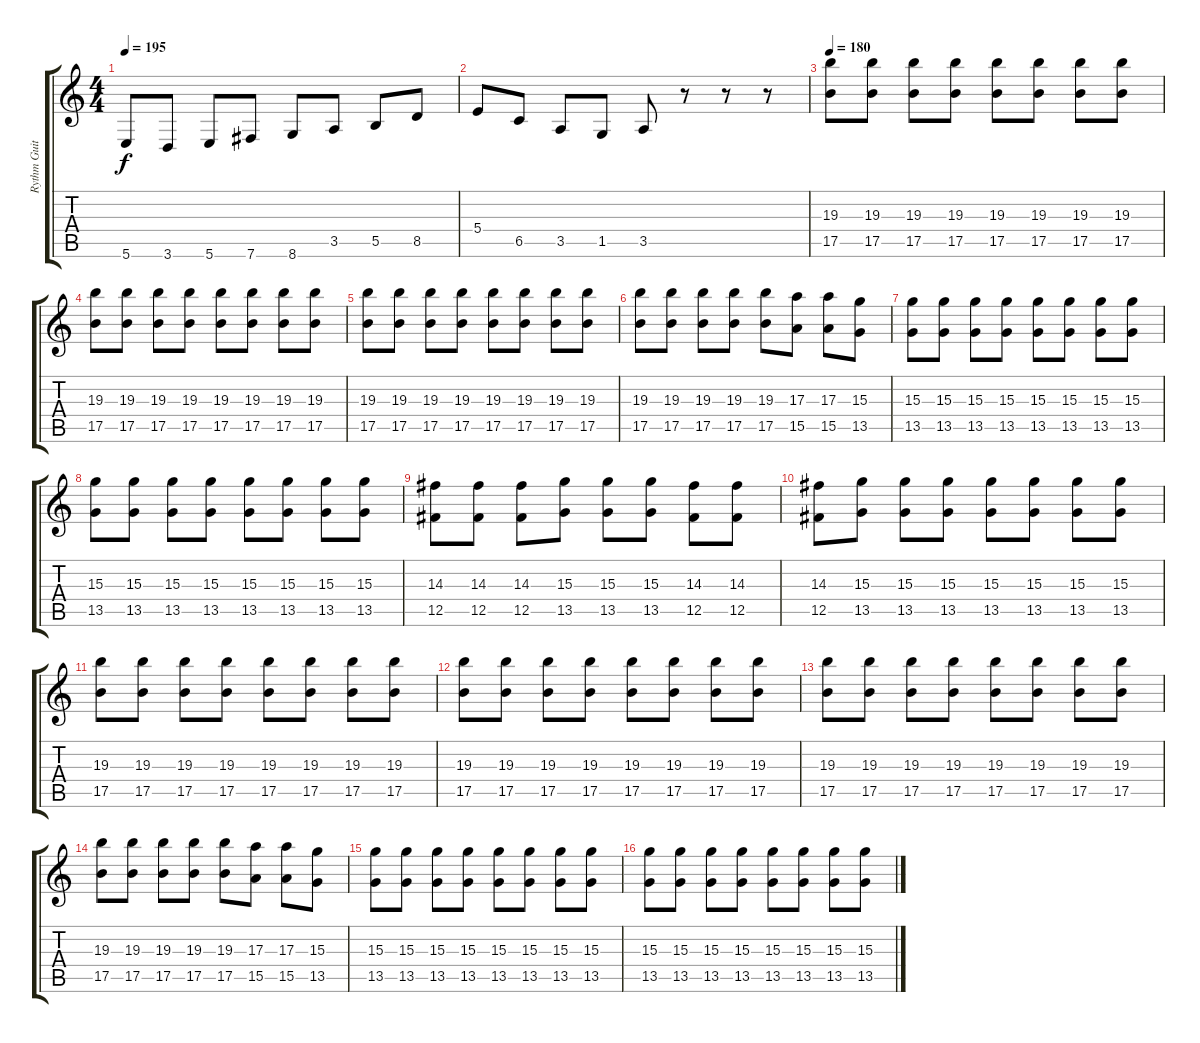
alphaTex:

\track ("Rythm Guitar" "Rythm Guit") {instrument distortionguitar}
\staff {score tabs}
\tuning (Db4 Ab3 E3 B2 Gb2 B1) {hide}
\ts (4 4)
\tempo 195
\clef g2
\ks c
5.6{t}.8{dy f} 3.6.8 5.6.8 7.6.8 8.6.8 3.5.8 5.5.8 8.5.8 |
5.4.8 6.5.8 3.5.8 1.5.8 3.5.8 r.8 r.8 r.8 |
\tempo 180
(19.3 17.5).8 (19.3 17.5).8 (19.3 17.5).8 (19.3 17.5).8 (19.3 17.5).8 (19.3 17.5).8 (19.3 17.5).8 (19.3 17.5).8 |
(19.3 17.5).8 (19.3 17.5).8 (19.3 17.5).8 (19.3 17.5).8 (19.3 17.5).8 (19.3 17.5).8 (19.3 17.5).8 (19.3 17.5).8 |
(19.3 17.5).8 (19.3 17.5).8 (19.3 17.5).8 (19.3 17.5).8 (19.3 17.5).8 (19.3 17.5).8 (19.3 17.5).8 (19.3 17.5).8 |
(19.3 17.5).8 (19.3 17.5).8 (19.3 17.5).8 (19.3 17.5).8 (19.3 17.5).8 (17.3 15.5).8 (17.3 15.5).8 (15.3 13.5).8 |
(15.3 13.5).8 (15.3 13.5).8 (15.3 13.5).8 (15.3 13.5).8 (15.3 13.5).8 (15.3 13.5).8 (15.3 13.5).8 (15.3 13.5).8 |
(15.3 13.5).8 (15.3 13.5).8 (15.3 13.5).8 (15.3 13.5).8 (15.3 13.5).8 (15.3 13.5).8 (15.3 13.5).8 (15.3 13.5).8 |
(14.3 12.5).8 (14.3 12.5).8 (14.3 12.5).8 (15.3 13.5).8 (15.3 13.5).8 (15.3 13.5).8 (14.3 12.5).8 (14.3 12.5).8 |
(14.3 12.5).8 (15.3 13.5).8 (15.3 13.5).8 (15.3 13.5).8 (15.3 13.5).8 (15.3 13.5).8 (15.3 13.5).8 (15.3 13.5).8 |
(19.3 17.5).8 (19.3 17.5).8 (19.3 17.5).8 (19.3 17.5).8 (19.3 17.5).8 (19.3 17.5).8 (19.3 17.5).8 (19.3 17.5).8 |
(19.3 17.5).8 (19.3 17.5).8 (19.3 17.5).8 (19.3 17.5).8 (19.3 17.5).8 (19.3 17.5).8 (19.3 17.5).8 (19.3 17.5).8 |
(19.3 17.5).8 (19.3 17.5).8 (19.3 17.5).8 (19.3 17.5).8 (19.3 17.5).8 (19.3 17.5).8 (19.3 17.5).8 (19.3 17.5).8 |
(19.3 17.5).8 (19.3 17.5).8 (19.3 17.5).8 (19.3 17.5).8 (19.3 17.5).8 (17.3 15.5).8 (17.3 15.5).8 (15.3 13.5).8 |
(15.3 13.5).8 (15.3 13.5).8 (15.3 13.5).8 (15.3 13.5).8 (15.3 13.5).8 (15.3 13.5).8 (15.3 13.5).8 (15.3 13.5).8 |
(15.3 13.5).8 (15.3 13.5).8 (15.3 13.5).8 (15.3 13.5).8 (15.3 13.5).8 (15.3 13.5).8 (15.3 13.5).8 (15.3 13.5).8
